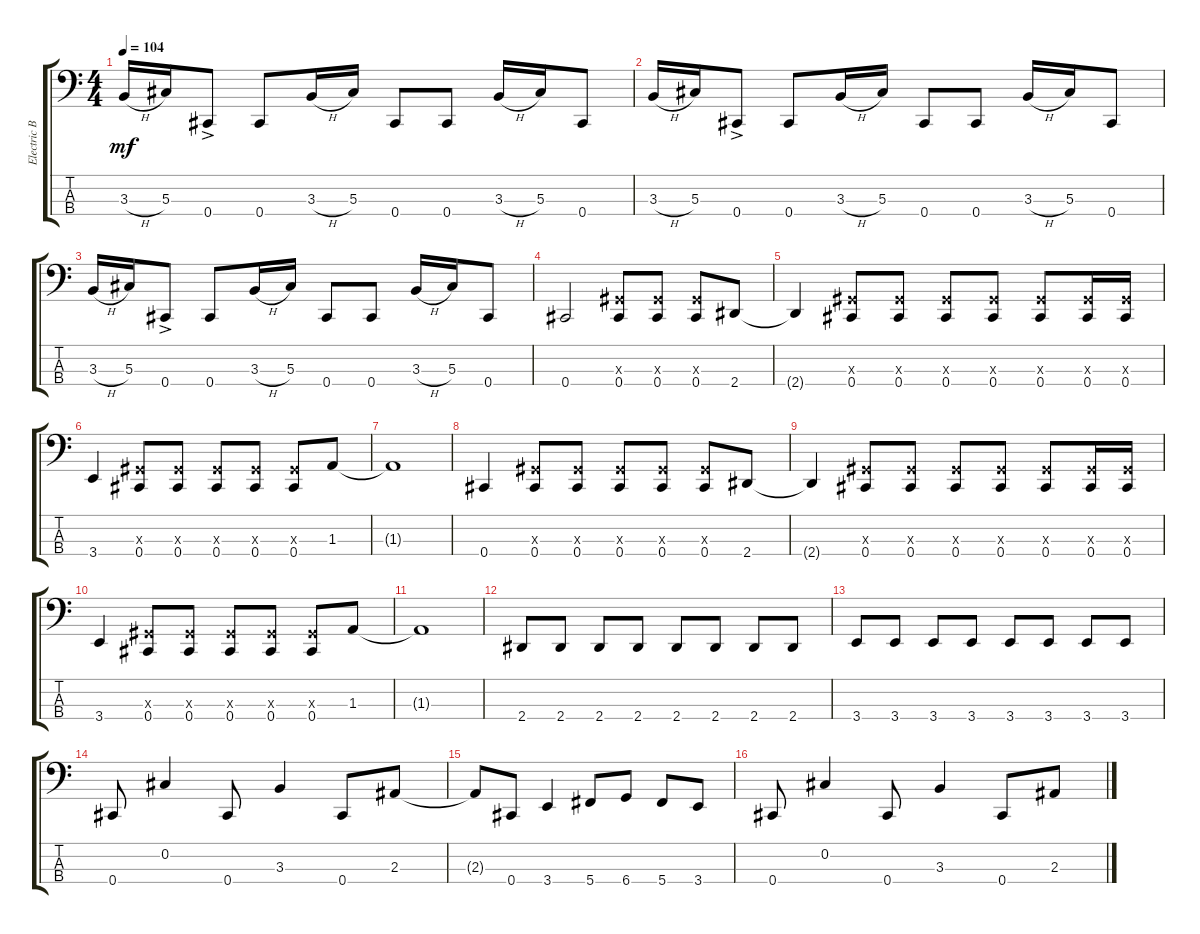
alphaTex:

\track ("Electric Bass" "Electric B") {instrument electricbassfinger}
\staff {score tabs}
\tuning (Gb2 Db2 Ab1 Db1) {hide}
\ts (4 4)
\tempo 104
\clef f4
\ks c
3.3{h}.16{dy mf} 5.3.16 0.4{ac}.8 0.4.8 3.3{h}.16 5.3.16 0.4.8 0.4.8 3.3{h}.16 5.3.16 0.4.8 |
3.3{h}.16 5.3.16 0.4{ac}.8 0.4.8 3.3{h}.16 5.3.16 0.4.8 0.4.8 3.3{h}.16 5.3.16 0.4.8 |
3.3{h}.16 5.3.16 0.4{ac}.8 0.4.8 3.3{h}.16 5.3.16 0.4.8 0.4.8 3.3{h}.16 5.3.16 0.4.8 |
0.4.2 (0.3{x} 0.4).8 (0.3{x} 0.4).8 (0.3{x} 0.4).8 2.4.8 |
2.4{t}.4 (0.3{x} 0.4).8 (0.3{x} 0.4).8 (0.3{x} 0.4).8 (0.3{x} 0.4).8 (0.3{x} 0.4).8 (0.3{x} 0.4).16 (0.3{x} 0.4).16 |
3.4.4 (0.3{x} 0.4).8 (0.3{x} 0.4).8 (0.3{x} 0.4).8 (0.3{x} 0.4).8 (0.3{x} 0.4).8 1.3.8 |
1.3{t}.1 |
0.4.4 (0.3{x} 0.4).8 (0.3{x} 0.4).8 (0.3{x} 0.4).8 (0.3{x} 0.4).8 (0.3{x} 0.4).8 2.4.8 |
2.4{t}.4 (0.3{x} 0.4).8 (0.3{x} 0.4).8 (0.3{x} 0.4).8 (0.3{x} 0.4).8 (0.3{x} 0.4).8 (0.3{x} 0.4).16 (0.3{x} 0.4).16 |
3.4.4 (0.3{x} 0.4).8 (0.3{x} 0.4).8 (0.3{x} 0.4).8 (0.3{x} 0.4).8 (0.3{x} 0.4).8 1.3.8 |
1.3{t}.1 |
2.4.8 2.4.8 2.4.8 2.4.8 2.4.8 2.4.8 2.4.8 2.4.8 |
3.4.8 3.4.8 3.4.8 3.4.8 3.4.8 3.4.8 3.4.8 3.4.8 |
0.4.8 0.2.4 0.4.8 3.3.4 0.4.8 2.3.8 |
2.3{t}.8 0.4.8 3.4.4 5.4.8 6.4.8 5.4.8 3.4.8 |
0.4.8 0.2.4 0.4.8 3.3.4 0.4.8 2.3.8
